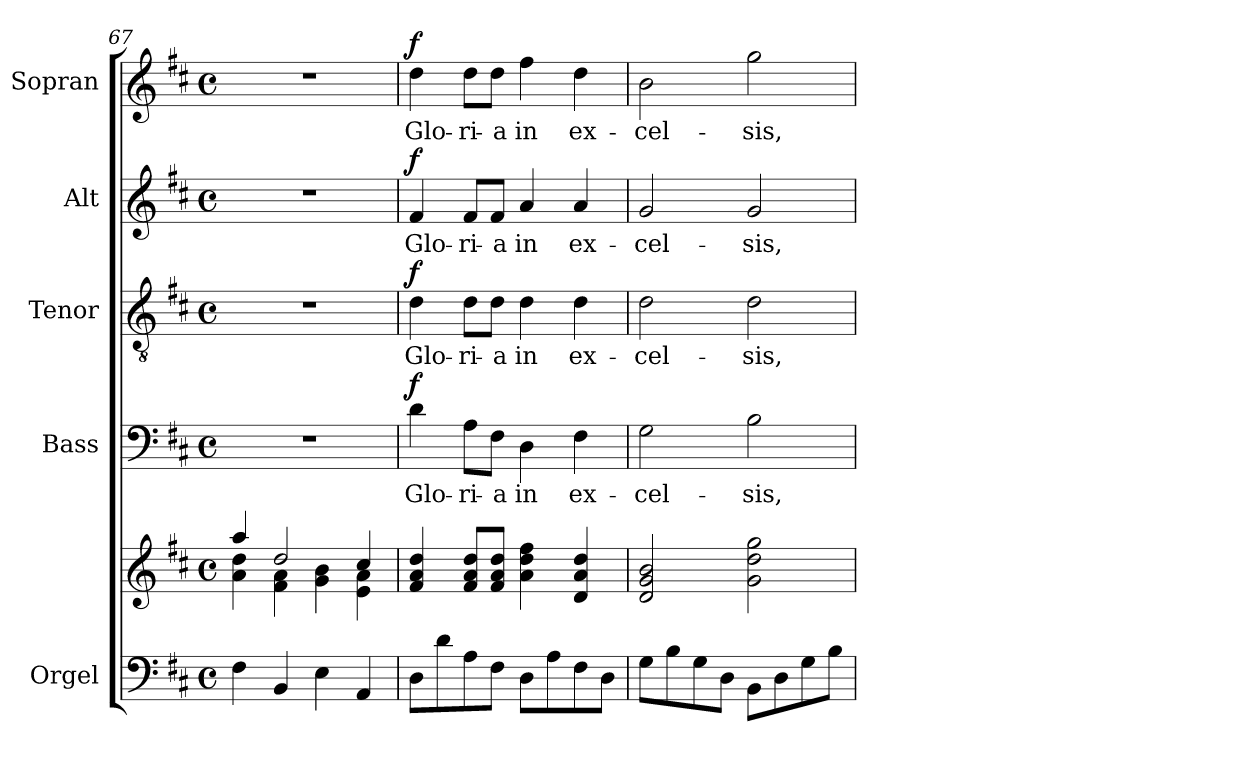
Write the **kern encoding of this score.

**kern	**kern	**kern	**text	**dynam	**kern	**text	**dynam	**kern	**text	**dynam	**kern	**text	**dynam
*part5	*part5	*part4	*part4	*part4	*part3	*part3	*part3	*part2	*part2	*part2	*part1	*part1	*part1
*staff6	*staff5	*staff4	*staff4	*staff4	*staff3	*staff3	*staff3	*staff2	*staff2	*staff2	*staff1	*staff1	*staff1
*I"Orgel	*	*I"Bass	*	*	*I"Tenor	*	*	*I"Alt	*	*	*I"Sopran	*	*
*I'Org.	*	*I'B.	*	*	*I'T.	*	*	*I'A.	*	*	*I'S.	*	*
*clefF4	*clefG2	*clefF4	*	*	*clefGv2	*	*	*clefG2	*	*	*clefG2	*	*
*k[f#c#]	*k[f#c#]	*k[f#c#]	*	*	*k[f#c#]	*	*	*k[f#c#]	*	*	*k[f#c#]	*	*
*D:	*D:	*D:	*	*	*D:	*	*	*D:	*	*	*D:	*	*
*M4/4	*M4/4	*M4/4	*	*	*M4/4	*	*	*M4/4	*	*	*M4/4	*	*
*met(c)	*met(c)	*met(c)	*	*	*met(c)	*	*	*met(c)	*	*	*met(c)	*	*
=67	=67	=67	=67	=67	=67	=67	=67	=67	=67	=67	=67	=67	=67
*	*^	*	*	*	*	*	*	*	*	*	*	*	*
4F#\	4aa/	4a\ 4dd\	1r	.	.	1r	.	.	1r	.	.	1r	.	.
4BB/	2dd/	4f#\ 4a\	.	.	.	.	.	.	.	.	.	.	.	.
4E\	.	4g\ 4b\	.	.	.	.	.	.	.	.	.	.	.	.
4AA/	4cc#/	4e\ 4a\	.	.	.	.	.	.	.	.	.	.	.	.
=68	=68	=68	=68	=68	=68	=68	=68	=68	=68	=68	=68	=68	=68	=68
!	!	!	!	!LO:LY:b	!LO:DY:a	!	!LO:LY:b	!LO:DY:a	!	!LO:LY:b	!LO:DY:a	!	!LO:LY:b	!LO:DY:a
*	*v	*v	*	*	*	*	*	*	*	*	*	*	*	*
8D\L	4f#/ 4a/ 4dd/	4d\	Glo-	f	4d\	Glo-	f	4f#/	Glo-	f	4dd\	Glo-	f
8d\	.	.	.	.	.	.	.	.	.	.	.	.	.
!	!	!	!LO:LY:b	!	!	!LO:LY:b	!	!	!LO:LY:b	!	!	!LO:LY:b	!
8A\	8f#/ 8a/ 8dd/L	8A\L	-ri-	.	8d\L	-ri-	.	8f#/L	-ri-	.	8dd\L	-ri-	.
!	!	!	!LO:LY:b	!	!	!LO:LY:b	!	!	!LO:LY:b	!	!	!LO:LY:b	!
8F#\J	8f#/ 8a/ 8dd/J	8F#\J	-a	.	8d\J	-a	.	8f#/J	-a	.	8dd\J	-a	.
!	!	!	!LO:LY:b	!	!	!LO:LY:b	!	!	!LO:LY:b	!	!	!LO:LY:b	!
8D\L	4a\ 4dd\ 4ff#\	4D\	in	.	4d\	in	.	4a/	in	.	4ff#\	in	.
8A\	.	.	.	.	.	.	.	.	.	.	.	.	.
!	!	!	!LO:LY:b	!	!	!LO:LY:b	!	!	!LO:LY:b	!	!	!LO:LY:b	!
8F#\	4d/ 4a/ 4dd/	4F#\	ex-	.	4d\	ex-	.	4a/	ex-	.	4dd\	ex-	.
8D\J	.	.	.	.	.	.	.	.	.	.	.	.	.
=69	=69	=69	=69	=69	=69	=69	=69	=69	=69	=69	=69	=69	=69
!	!	!	!LO:LY:b	!	!	!LO:LY:b	!	!	!LO:LY:b	!	!	!LO:LY:b	!
8G\L	2d/ 2g/ 2b/	2G\	-cel-	.	2d\	-cel-	.	2g/	-cel-	.	2b\	-cel-	.
8B\	.	.	.	.	.	.	.	.	.	.	.	.	.
8G\	.	.	.	.	.	.	.	.	.	.	.	.	.
8D\J	.	.	.	.	.	.	.	.	.	.	.	.	.
!	!	!	!LO:LY:b	!	!	!LO:LY:b	!	!	!LO:LY:b	!	!	!LO:LY:b	!
8BB\L	2g\ 2dd\ 2gg\	2B\	-sis,	.	2d\	-sis,	.	2g/	-sis,	.	2gg\	-sis,	.
8D\	.	.	.	.	.	.	.	.	.	.	.	.	.
8G\	.	.	.	.	.	.	.	.	.	.	.	.	.
8B\J	.	.	.	.	.	.	.	.	.	.	.	.	.
=	=	=	=	=	=	=	=	=	=	=	=	=	=
*-	*-	*-	*-	*-	*-	*-	*-	*-	*-	*-	*-	*-	*-
